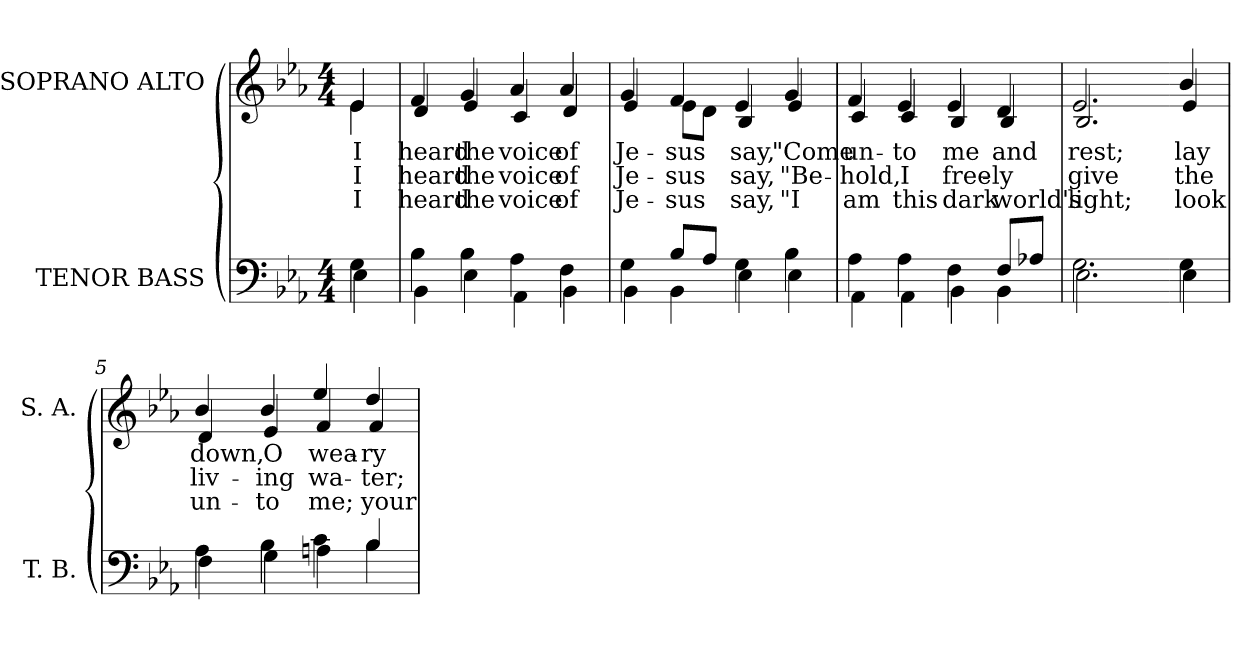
**kern	**kern	**text	**text	**text
*part2	*part1	*part1	*part1	*part1
*staff2	*staff1	*staff1	*staff1	*staff1
*I"TENOR BASS	*I"SOPRANO ALTO	*	*	*
*I'T. B.	*I'S. A.	*	*	*
!!LO:PB:g=z
*clefF4	*clefG2	*	*	*
*k[b-e-a-]	*k[b-e-a-]	*	*	*
*E-:	*E-:	*	*	*
*M4/4	*M4/4	*	*	*
=	=	=	=	=
*^	*	*	*	*
!	!	!LO:TX:b:cj:t=1	!	!	!
!	!	!LO:TX:b:cj:t=2	!	!	!
!	!	!LO:TX:b:cj:t=3	!	!	!
!	!	!	!LO:LY:b:color=#000000	!LO:LY:b:color=#000000	!LO:LY:b:color=#000000
*	*	*^	*	*	*
4Gi\	4E-i\	4e-i/	4e-i\	I	I	I
=	=	=	=	=	=	=
!	!	!	!	!LO:LY:b:color=#000000	!LO:LY:b:color=#000000	!LO:LY:b:color=#000000
4B-i\	4BB-i\	4fi/	4di/	heard	heard	heard
!	!	!	!	!LO:LY:b:color=#000000	!LO:LY:b:color=#000000	!LO:LY:b:color=#000000
4B-i\	4E-i\	4gi/	4e-i/	the	the	the
!	!	!	!	!LO:LY:b:color=#000000	!LO:LY:b:color=#000000	!LO:LY:b:color=#000000
4A-i\	4AA-i\	4a-i/	4ci/	voice	voice	voice
!	!	!	!	!LO:LY:b:color=#000000	!LO:LY:b:color=#000000	!LO:LY:b:color=#000000
4Fi\	4BB-i\	4a-i/	4di/	of	of	of
=1	=1	=1	=1	=1	=1	=1
!	!	!	!	!LO:LY:b:color=#000000	!LO:LY:b:color=#000000	!LO:LY:b:color=#000000
4Gi\	4BB-i\	4gi/	4e-i/	Je-	Je-	Je-
!	!	!	!	!LO:LY:b:color=#000000	!LO:LY:b:color=#000000	!LO:LY:b:color=#000000
8B-i/L	4BB-i\	4fi/	8e-i\L	-sus	-sus	-sus
8A-i/J	.	.	8di\J	.	.	.
!	!	!	!	!LO:LY:b:color=#000000	!LO:LY:b:color=#000000	!LO:LY:b:color=#000000
4Gi\	4E-i\	4e-i/	4B-i/	say,	say,	say,
!	!	!	!	!LO:LY:b:color=#000000	!LO:LY:b:color=#000000	!LO:LY:b:color=#000000
4B-i\	4E-i\	4gi/	4e-i/	"Come	"Be-	"I
=2	=2	=2	=2	=2	=2	=2
!	!	!	!	!LO:LY:b:color=#000000	!LO:LY:b:color=#000000	!LO:LY:b:color=#000000
4A-i\	4AA-i\	4fi/	4ci/	un-	-hold,	am
!	!	!	!	!LO:LY:b:color=#000000	!LO:LY:b:color=#000000	!LO:LY:b:color=#000000
4A-i\	4AA-i\	4e-i/	4ci/	-to	I	this
!	!	!	!	!LO:LY:b:color=#000000	!LO:LY:b:color=#000000	!LO:LY:b:color=#000000
4Fi\	4BB-i\	4e-i/	4B-i/	me	free-	dark
!	!	!	!	!LO:LY:b:color=#000000	!LO:LY:b:color=#000000	!LO:LY:b:color=#000000
8Fi/L	4BB-i\	4di/	4B-i/	and	-ly	world's
8A-Xi/J	.	.	.	.	.	.
=3	=3	=3	=3	=3	=3	=3
!	!	!	!	!LO:LY:b:color=#000000	!LO:LY:b:color=#000000	!LO:LY:b:color=#000000
2.Gi\	2.E-i\	2.e-i/	2.B-i/	rest;	give	light;
!!LO:LB:g=z	!!
=4-	=4-	=4-	=4-	=4-	=4-	=4-
!	!	!	!	!LO:LY:b:color=#000000	!LO:LY:b:color=#000000	!LO:LY:b:color=#000000
4Gi\	4E-i\	4b-i/	4e-i/	lay	the	look
=5	=5	=5	=5	=5	=5	=5
!	!	!	!	!LO:LY:b:color=#000000	!LO:LY:b:color=#000000	!LO:LY:b:color=#000000
4A-i\	4Fi\	4b-i/	4di/	down,	liv-	un-
!	!	!	!	!LO:LY:b:color=#000000	!LO:LY:b:color=#000000	!LO:LY:b:color=#000000
4B-i\	4Gi\	4b-i/	4e-i/	O	-ing	-to
!	!	!	!	!LO:LY:b:color=#000000	!LO:LY:b:color=#000000	!LO:LY:b:color=#000000
4ci\	4Ani\	4ee-i/	4fi/	wea-	wa-	me;
!	!	!	!	!LO:LY:b:color=#000000	!LO:LY:b:color=#000000	!LO:LY:b:color=#000000
4B-i/	4B-i\	4ddi/	4fi/	-ry	-ter;	your
*v	*v	*	*	*	*	*
*	*v	*v	*	*	*
=	=	=	=	=
*-	*-	*-	*-	*-
